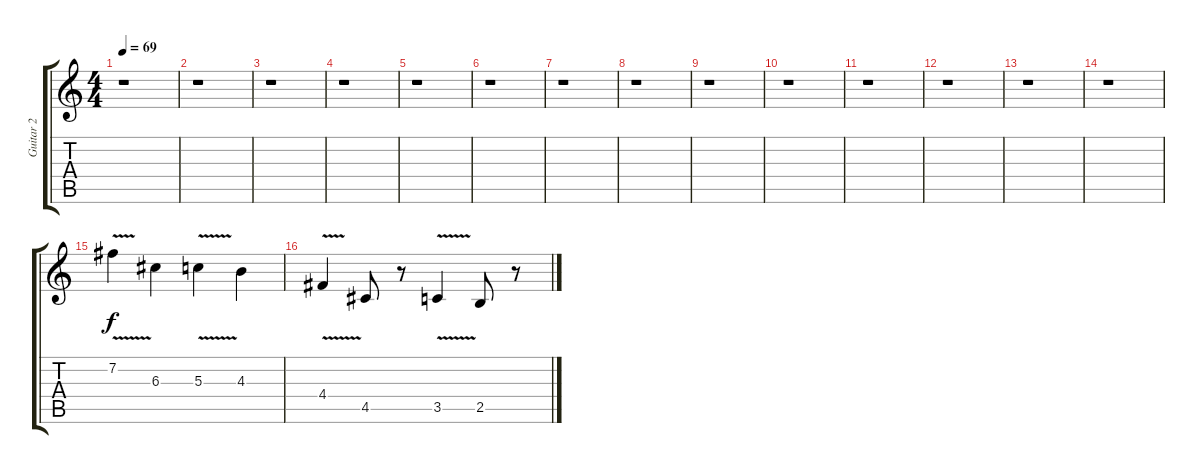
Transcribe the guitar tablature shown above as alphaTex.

\track ("Guitar 2" "Guitar 2") {instrument distortionguitar}
\staff {score tabs}
\tuning (E4 B3 G3 D3 A2 E2) {hide}
\ts (4 4)
\tempo 69
\clef g2
\ks c
r.1{dy f} |
r.1 |
r.1 |
r.1 |
r.1 |
r.1 |
r.1 |
r.1 |
r.1 |
r.1 |
r.1 |
r.1 |
r.1 |
r.1 |
7.2{v}.4 6.3.4 5.3{v}.4 4.3.4 |
4.4{v}.4 4.5.8 r.8 3.5{v}.4 2.5.8 r.8
